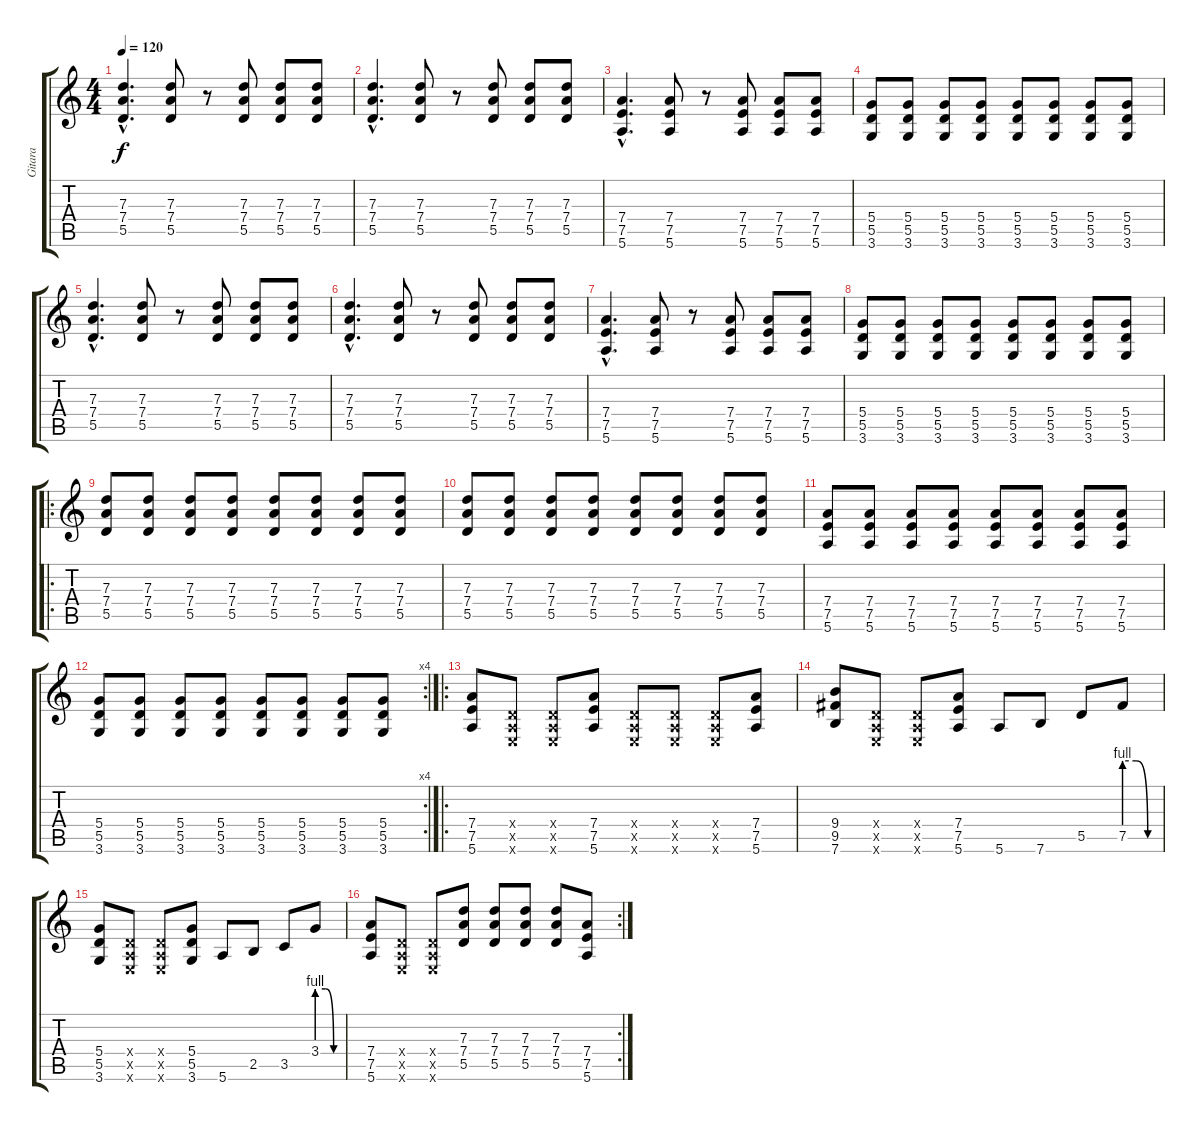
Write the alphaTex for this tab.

\track ("Gitara" "Gitara") {instrument distortionguitar}
\staff {score tabs}
\tuning (E4 B3 G3 D3 A2 E2) {hide}
\ts (4 4)
\tempo 120
\clef g2
\ks c
(7.3{hac} 7.4{hac} 5.5{hac}).4{d dy f instrument distortionguitar} (7.3 7.4 5.5).8 r.8 (7.3 7.4 5.5).8 (7.3 7.4 5.5).8 (7.3 7.4 5.5).8 |
(7.3{hac} 7.4{hac} 5.5{hac}).4{d} (7.3 7.4 5.5).8 r.8 (7.3 7.4 5.5).8 (7.3 7.4 5.5).8 (7.3 7.4 5.5).8 |
(7.4{hac} 7.5{hac} 5.6{hac}).4{d} (7.4 7.5 5.6).8 r.8 (7.4 7.5 5.6).8 (7.4 7.5 5.6).8 (7.4 7.5 5.6).8 |
(5.4 5.5 3.6).8 (5.4 5.5 3.6).8 (5.4 5.5 3.6).8 (5.4 5.5 3.6).8 (5.4 5.5 3.6).8 (5.4 5.5 3.6).8 (5.4 5.5 3.6).8 (5.4 5.5 3.6).8 |
(7.3{hac} 7.4{hac} 5.5{hac}).4{d} (7.3 7.4 5.5).8 r.8 (7.3 7.4 5.5).8 (7.3 7.4 5.5).8 (7.3 7.4 5.5).8 |
(7.3{hac} 7.4{hac} 5.5{hac}).4{d} (7.3 7.4 5.5).8 r.8 (7.3 7.4 5.5).8 (7.3 7.4 5.5).8 (7.3 7.4 5.5).8 |
(7.4{hac} 7.5{hac} 5.6{hac}).4{d} (7.4 7.5 5.6).8 r.8 (7.4 7.5 5.6).8 (7.4 7.5 5.6).8 (7.4 7.5 5.6).8 |
(5.4 5.5 3.6).8 (5.4 5.5 3.6).8 (5.4 5.5 3.6).8 (5.4 5.5 3.6).8 (5.4 5.5 3.6).8 (5.4 5.5 3.6).8 (5.4 5.5 3.6).8 (5.4 5.5 3.6).8 |
\ro
(7.3 7.4 5.5).8 (7.3 7.4 5.5).8 (7.3 7.4 5.5).8 (7.3 7.4 5.5).8 (7.3 7.4 5.5).8 (7.3 7.4 5.5).8 (7.3 7.4 5.5).8 (7.3 7.4 5.5).8 |
(7.3 7.4 5.5).8 (7.3 7.4 5.5).8 (7.3 7.4 5.5).8 (7.3 7.4 5.5).8 (7.3 7.4 5.5).8 (7.3 7.4 5.5).8 (7.3 7.4 5.5).8 (7.3 7.4 5.5).8 |
(7.4 7.5 5.6).8 (7.4 7.5 5.6).8 (7.4 7.5 5.6).8 (7.4 7.5 5.6).8 (7.4 7.5 5.6).8 (7.4 7.5 5.6).8 (7.4 7.5 5.6).8 (7.4 7.5 5.6).8 |
\rc 4
(5.4 5.5 3.6).8 (5.4 5.5 3.6).8 (5.4 5.5 3.6).8 (5.4 5.5 3.6).8 (5.4 5.5 3.6).8 (5.4 5.5 3.6).8 (5.4 5.5 3.6).8 (5.4 5.5 3.6).8 |
\ro
(7.4 7.5 5.6).8 (0.4{x} 0.5{x} 0.6{x}).8 (0.4{x} 0.5{x} 0.6{x}).8 (7.4 7.5 5.6).8 (0.4{x} 0.5{x} 0.6{x}).8 (0.4{x} 0.5{x} 0.6{x}).8 (0.4{x} 0.5{x} 0.6{x}).8 (7.4 7.5 5.6).8 |
(9.4 9.5 7.6).8 (0.4{x} 0.5{x} 0.6{x}).8 (0.4{x} 0.5{x} 0.6{x}).8 (7.4 7.5 5.6).8 5.6.8 7.6.8 5.5.8 7.5{be (custom 0 4 20 4 40 0 60 0)}.8 |
(5.4 5.5 3.6).8 (0.4{x} 0.5{x} 0.6{x}).8 (0.4{x} 0.5{x} 0.6{x}).8 (5.4 5.5 3.6).8 5.6.8 2.5.8 3.5.8 3.4{be (custom 0 4 20 4 40 0 60 0)}.8 |
\rc 2
(7.4 7.5 5.6).8 (0.4{x} 0.5{x} 0.6{x}).8 (0.4{x} 0.5{x} 0.6{x}).8 (7.3 7.4 5.5).8 (7.3 7.4 5.5).8 (7.3 7.4 5.5).8 (7.3 7.4 5.5).8 (7.4 7.5 5.6).8
